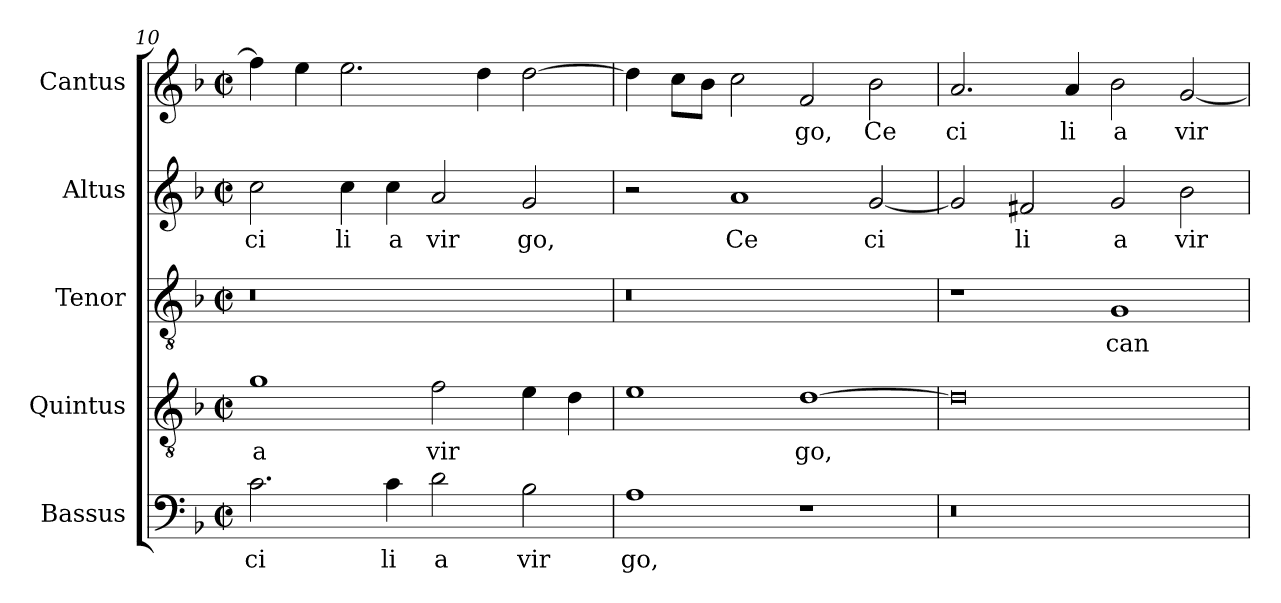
**kern	**text	**kern	**text	**kern	**text	**kern	**text	**kern	**text
*part5	*part5	*part4	*part4	*part3	*part3	*part2	*part2	*part1	*part1
*staff5	*staff5	*staff4	*staff4	*staff3	*staff3	*staff2	*staff2	*staff1	*staff1
*I"Bassus	*	*I"Quintus	*	*I"Tenor	*	*I"Altus	*	*I"Cantus	*
*clefF4	*	*clefGv2	*	*clefGv2	*	*clefG2	*	*clefG2	*
*k[b-]	*	*k[b-]	*	*k[b-]	*	*k[b-]	*	*k[b-]	*
*F:	*	*F:	*	*F:	*	*F:	*	*F:	*
*M2/2	*	*M2/2	*	*M2/2	*	*M2/2	*	*M2/2	*
*met(c|)	*	*met(c|)	*	*met(c|)	*	*met(c|)	*	*met(c|)	*
=10	=10	=10	=10	=10	=10	=10	=10	=10	=10
!	!LO:LY:b:cj	!	!LO:LY:b:cj	!	!	!	!LO:LY:b:cj	!	!
2.c\	ci	1g	a	0r	.	2cc\	ci	4ff\]	.
.	.	.	.	.	.	.	.	4ee\	.
!	!	!	!	!	!	!	!LO:LY:b:cj	!	!
.	.	.	.	.	.	4cc\	li	2.ee\	.
!	!LO:LY:b:cj	!	!	!	!	!	!LO:LY:b:cj	!	!
4c\	li	.	.	.	.	4cc\	a	.	.
!	!LO:LY:b:cj	!	!LO:LY:b	!	!	!	!LO:LY:b:cj	!	!
2d\	a	2f\	vir	.	.	2a/	vir	.	.
.	.	.	.	.	.	.	.	4dd\	.
!	!LO:LY:b:cj	!	!	!	!	!	!LO:LY:b:cj	!	!
2B-\	vir	4e\	.	.	.	2g/	go,	[>2dd\	.
.	.	4d\	.	.	.	.	.	.	.
!!LO:LB:g=z
=11	=11	=11	=11	=11	=11	=11	=11	=11	=11
!	!LO:LY:b:cj	!	!	!	!	!	!	!	!
1A	go,	1e	.	0r	.	2r	.	4dd\]	.
.	.	.	.	.	.	.	.	8cc\L	.
.	.	.	.	.	.	.	.	8b-\J	.
!	!	!	!	!	!	!	!LO:LY:b:cj	!	!
.	.	.	.	.	.	1a	Ce	2cc\	.
!	!	!	!LO:LY:b:cj	!	!	!	!	!	!LO:LY:b:cj
1r	.	[>1d	go,	.	.	.	.	2f/	go,
!	!	!	!	!	!	!	!LO:LY:b:cj	!	!LO:LY:b:cj
.	.	.	.	.	.	[<2g/	ci	2b-\	Ce
=12	=12	=12	=12	=12	=12	=12	=12	=12	=12
!	!	!	!	!	!	!	!	!	!LO:LY:b:cj
0r	.	0d]	.	1r	.	2g/]	.	2.a/	ci
!	!	!	!	!	!	!	!LO:LY:b:cj	!	!
.	.	.	.	.	.	2f#X/	li	.	.
!	!	!	!	!	!	!	!	!	!LO:LY:b:cj
.	.	.	.	.	.	.	.	4a/	li
!	!	!	!	!	!LO:LY:b:cj	!	!LO:LY:b:cj	!	!LO:LY:b:cj
.	.	.	.	1G	can	2g/	a	2b-\	a
!	!	!	!	!	!	!	!LO:LY:b:cj	!	!LO:LY:b
.	.	.	.	.	.	2b-\	vir	[<2g/	vir
=	=	=	=	=	=	=	=	=	=
*-	*-	*-	*-	*-	*-	*-	*-	*-	*-
